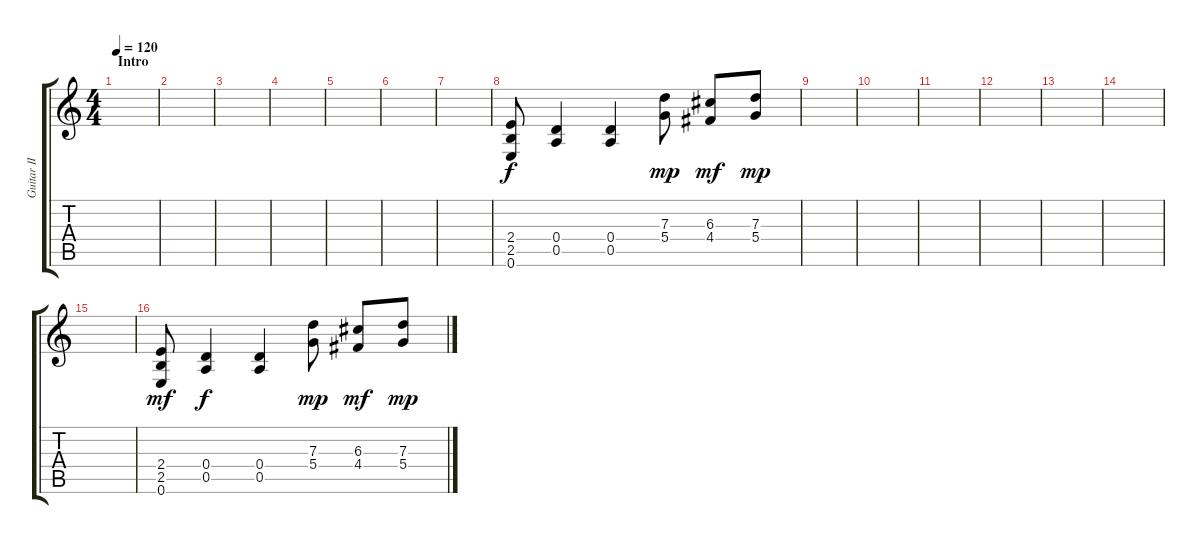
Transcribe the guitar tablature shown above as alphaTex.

\track ("Guitar II" "Guitar II") {instrument distortionguitar}
\staff {score tabs}
\tuning (E4 B3 G3 D3 A2 E2) {hide}
\ts (4 4)
\section ("" "Intro")
\tempo 120
\clef g2
\ks c
|
|
|
|
|
|
|
(2.4 2.5 0.6).8 (0.4 0.5).4{dy f} (0.4 0.5).4 (7.3 5.4).8{dy mp} (6.3 4.4).8{dy mf} (7.3 5.4).8{dy mp} |
|
|
|
|
|
|
|
(2.4 2.5 0.6).8{dy mf} (0.4 0.5).4{dy f} (0.4 0.5).4 (7.3 5.4).8{dy mp} (6.3 4.4).8{dy mf} (7.3 5.4).8{dy mp}
